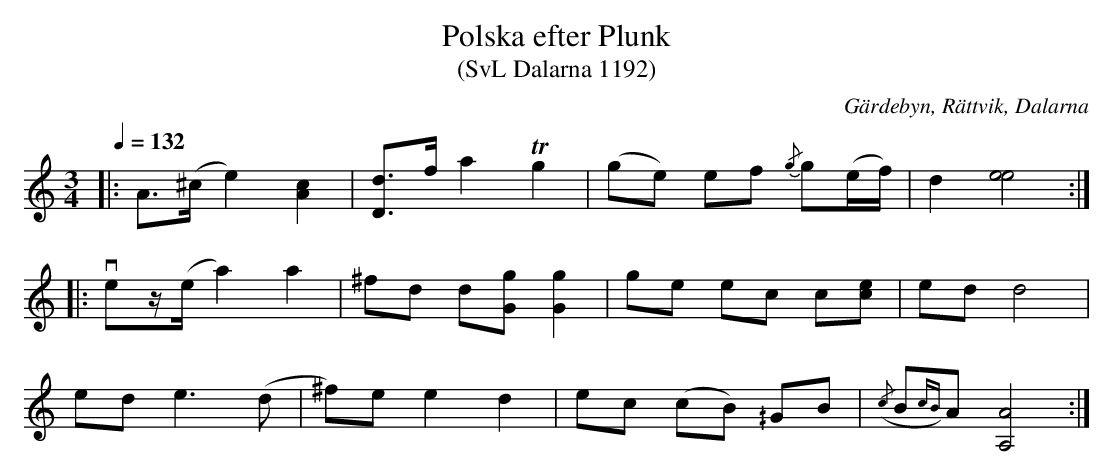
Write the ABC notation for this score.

X:1
T:Polska efter Plunk
T:(SvL Dalarna 1192)
O:Gärdebyn, Rättvik, Dalarna
M:3/4
L:1/8
Q:1/4=132
K:Am
|:A>(^c e2) [cA]2|[dD]>f a2 Tg2|(ge) ef {/g}g(e/f/)|d2 [ee]4:|
|:vez/(e/ a2) a2|^fd d[gG] [gG]2|ge ec c[ce]|ed d4|
ed e3 (d|^f)e e2 d2|ec (cB) ^/GB|({/c}B{cB})A [AA,]4:|
